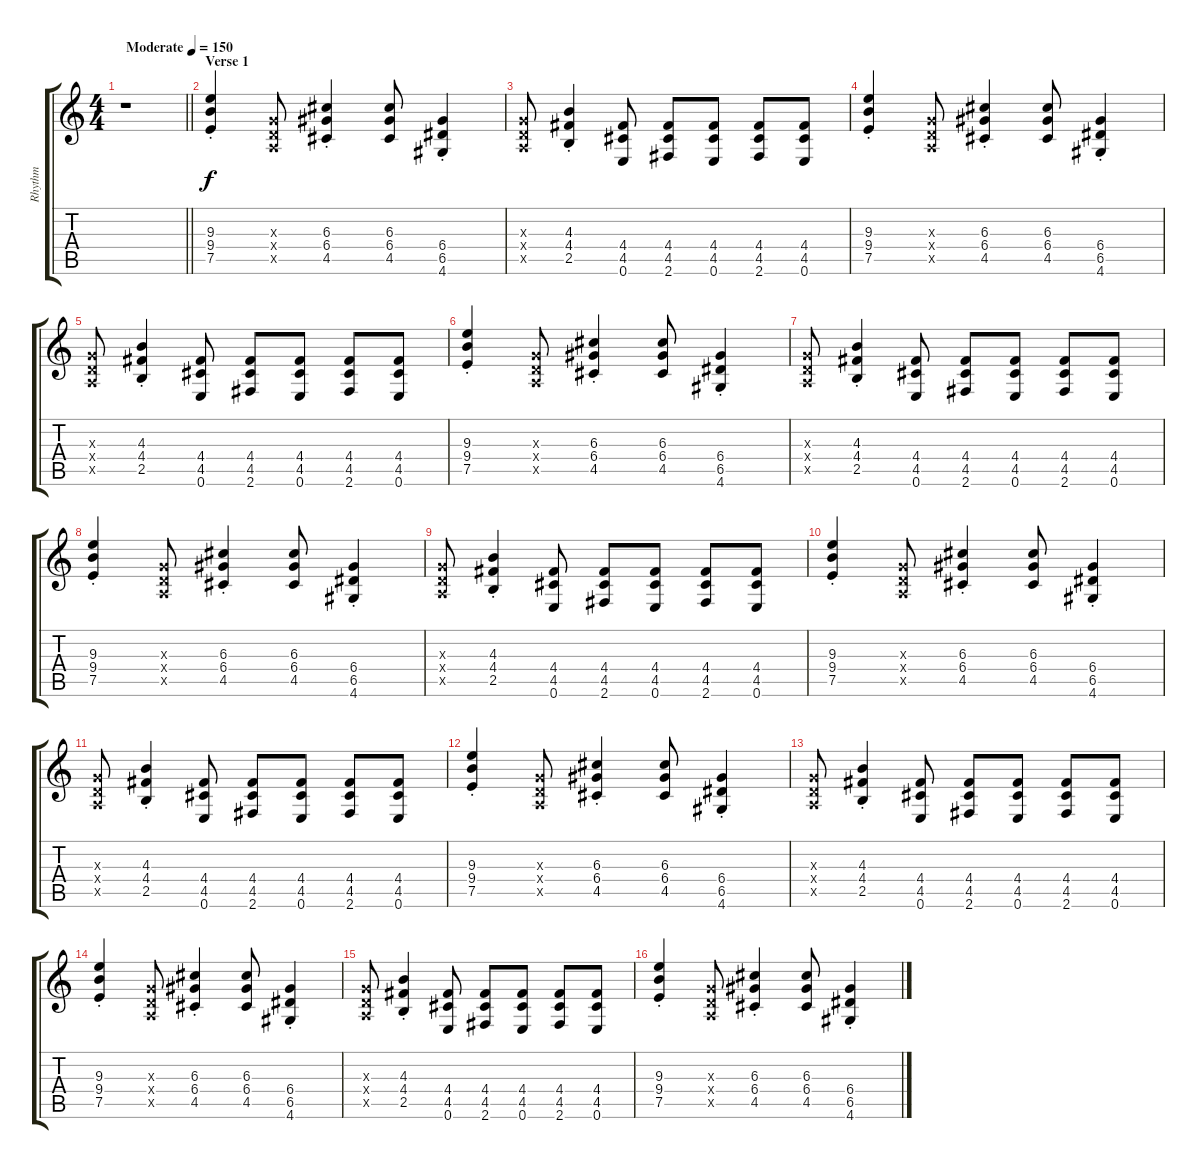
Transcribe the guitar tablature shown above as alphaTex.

\track ("Rhythm" "Rhythm") {instrument overdrivenguitar}
\staff {score tabs}
\tuning (E4 B3 G3 D3 A2 E2) {hide}
\ts (4 4)
\tempo (150 "Moderate")
\clef g2
\barLineRight lightlight
\ks c
r.1{dy f instrument overdrivenguitar} |
\section ("" "Verse 1")
(9.3{st} 9.4{st} 7.5{st}).4 (0.3{x} 0.4{x} 0.5{x}).8 (6.3{st} 6.4{st} 4.5{st}).4 (6.3 6.4 4.5).8 (6.4{st} 6.5{st} 4.6{st}).4 |
(0.3{x} 0.4{x} 0.5{x}).8 (4.3{st} 4.4{st} 2.5{st}).4 (4.4 4.5 0.6).8 (4.4 4.5 2.6).8 (4.4 4.5 0.6).8 (4.4 4.5 2.6).8 (4.4 4.5 0.6).8 |
(9.3{st} 9.4{st} 7.5{st}).4 (0.3{x} 0.4{x} 0.5{x}).8 (6.3{st} 6.4{st} 4.5{st}).4 (6.3 6.4 4.5).8 (6.4{st} 6.5{st} 4.6{st}).4 |
(0.3{x} 0.4{x} 0.5{x}).8 (4.3{st} 4.4{st} 2.5{st}).4 (4.4 4.5 0.6).8 (4.4 4.5 2.6).8 (4.4 4.5 0.6).8 (4.4 4.5 2.6).8 (4.4 4.5 0.6).8 |
(9.3{st} 9.4{st} 7.5{st}).4 (0.3{x} 0.4{x} 0.5{x}).8 (6.3{st} 6.4{st} 4.5{st}).4 (6.3 6.4 4.5).8 (6.4{st} 6.5{st} 4.6{st}).4 |
(0.3{x} 0.4{x} 0.5{x}).8 (4.3{st} 4.4{st} 2.5{st}).4 (4.4 4.5 0.6).8 (4.4 4.5 2.6).8 (4.4 4.5 0.6).8 (4.4 4.5 2.6).8 (4.4 4.5 0.6).8 |
(9.3{st} 9.4{st} 7.5{st}).4 (0.3{x} 0.4{x} 0.5{x}).8 (6.3{st} 6.4{st} 4.5{st}).4 (6.3 6.4 4.5).8 (6.4{st} 6.5{st} 4.6{st}).4 |
(0.3{x} 0.4{x} 0.5{x}).8 (4.3{st} 4.4{st} 2.5{st}).4 (4.4 4.5 0.6).8 (4.4 4.5 2.6).8 (4.4 4.5 0.6).8 (4.4 4.5 2.6).8 (4.4 4.5 0.6).8 |
(9.3{st} 9.4{st} 7.5{st}).4 (0.3{x} 0.4{x} 0.5{x}).8 (6.3{st} 6.4{st} 4.5{st}).4 (6.3 6.4 4.5).8 (6.4{st} 6.5{st} 4.6{st}).4 |
(0.3{x} 0.4{x} 0.5{x}).8 (4.3{st} 4.4{st} 2.5{st}).4 (4.4 4.5 0.6).8 (4.4 4.5 2.6).8 (4.4 4.5 0.6).8 (4.4 4.5 2.6).8 (4.4 4.5 0.6).8 |
(9.3{st} 9.4{st} 7.5{st}).4 (0.3{x} 0.4{x} 0.5{x}).8 (6.3{st} 6.4{st} 4.5{st}).4 (6.3 6.4 4.5).8 (6.4{st} 6.5{st} 4.6{st}).4 |
(0.3{x} 0.4{x} 0.5{x}).8 (4.3{st} 4.4{st} 2.5{st}).4 (4.4 4.5 0.6).8 (4.4 4.5 2.6).8 (4.4 4.5 0.6).8 (4.4 4.5 2.6).8 (4.4 4.5 0.6).8 |
(9.3{st} 9.4{st} 7.5{st}).4 (0.3{x} 0.4{x} 0.5{x}).8 (6.3{st} 6.4{st} 4.5{st}).4 (6.3 6.4 4.5).8 (6.4{st} 6.5{st} 4.6{st}).4 |
(0.3{x} 0.4{x} 0.5{x}).8 (4.3{st} 4.4{st} 2.5{st}).4 (4.4 4.5 0.6).8 (4.4 4.5 2.6).8 (4.4 4.5 0.6).8 (4.4 4.5 2.6).8 (4.4 4.5 0.6).8 |
(9.3{st} 9.4{st} 7.5{st}).4 (0.3{x} 0.4{x} 0.5{x}).8 (6.3{st} 6.4{st} 4.5{st}).4 (6.3 6.4 4.5).8 (6.4{st} 6.5{st} 4.6{st}).4
